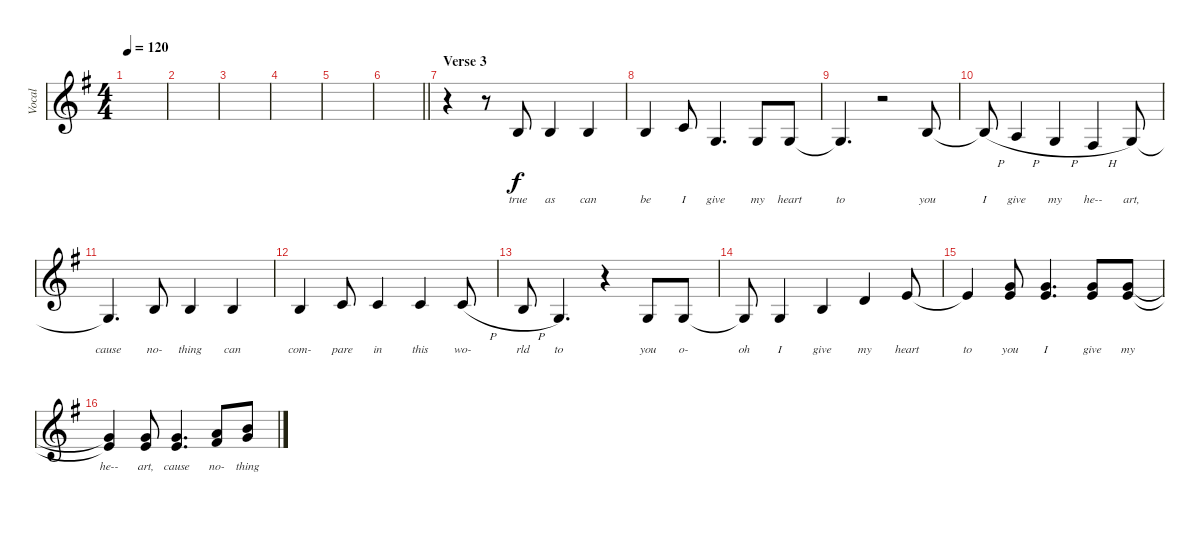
\track ("Vocal" "Vocal") {instrument clarinet}
\staff {score}
\tuning (E4 B3 G3 D3 A2 E2) {hide}
\ts (4 4)
\tempo 120
\clef g2
\ks g
|
|
|
|
|
\barLineRight lightlight
|
\section ("" "Verse 3")
r.4 r.8 0.2.8{lyrics (0 "true") lyrics (1 "") lyrics (2 "") lyrics (3 "") lyrics (4 "")} 0.2.4{lyrics (0 "as") lyrics (1 "") lyrics (2 "") lyrics (3 "") lyrics (4 "")} 0.2.4{lyrics (0 "can") lyrics (1 "") lyrics (2 "") lyrics (3 "") lyrics (4 "")} |
0.2.4{lyrics (0 "be") lyrics (1 "") lyrics (2 "") lyrics (3 "") lyrics (4 "")} 1.2.8{lyrics (0 "I") lyrics (1 "") lyrics (2 "") lyrics (3 "") lyrics (4 "")} 0.3.4{d lyrics (0 "give") lyrics (1 "") lyrics (2 "") lyrics (3 "") lyrics (4 "")} 0.3.8{lyrics (0 "my") lyrics (1 "") lyrics (2 "") lyrics (3 "") lyrics (4 "")} 0.3.8{lyrics (0 "heart") lyrics (1 "") lyrics (2 "") lyrics (3 "") lyrics (4 "")} |
0.3{t}.4{d lyrics (0 "to") lyrics (1 "") lyrics (2 "") lyrics (3 "") lyrics (4 "")} r.2 9.4.8{lyrics (0 "you") lyrics (1 "") lyrics (2 "") lyrics (3 "") lyrics (4 "")} |
9.4{h t}.8{lyrics (0 "I") lyrics (1 "") lyrics (2 "") lyrics (3 "") lyrics (4 "")} 7.4{h}.4{lyrics (0 "give") lyrics (1 "") lyrics (2 "") lyrics (3 "") lyrics (4 "")} 5.4{h}.4{lyrics (0 "my") lyrics (1 "") lyrics (2 "") lyrics (3 "") lyrics (4 "")} 4.4{h}.4{lyrics (0 "he--") lyrics (1 "") lyrics (2 "") lyrics (3 "") lyrics (4 "")} 5.4.8{lyrics (0 "art,") lyrics (1 "") lyrics (2 "") lyrics (3 "") lyrics (4 "")} |
5.4{t}.4{d lyrics (0 "cause") lyrics (1 "") lyrics (2 "") lyrics (3 "") lyrics (4 "")} 0.2.8{lyrics (0 "no-") lyrics (1 "") lyrics (2 "") lyrics (3 "") lyrics (4 "")} 0.2.4{lyrics (0 "thing") lyrics (1 "") lyrics (2 "") lyrics (3 "") lyrics (4 "")} 0.2.4{lyrics (0 "can") lyrics (1 "") lyrics (2 "") lyrics (3 "") lyrics (4 "")} |
0.2.4{lyrics (0 "com-") lyrics (1 "") lyrics (2 "") lyrics (3 "") lyrics (4 "")} 1.2.8{lyrics (0 "pare") lyrics (1 "") lyrics (2 "") lyrics (3 "") lyrics (4 "")} 1.2.4{lyrics (0 "in") lyrics (1 "") lyrics (2 "") lyrics (3 "") lyrics (4 "")} 1.2.4{lyrics (0 "this") lyrics (1 "") lyrics (2 "") lyrics (3 "") lyrics (4 "")} 5.3{h}.8{lyrics (0 "wo-") lyrics (1 "") lyrics (2 "") lyrics (3 "") lyrics (4 "")} |
4.3{h}.8{lyrics (0 "rld") lyrics (1 "") lyrics (2 "") lyrics (3 "") lyrics (4 "")} 0.3.4{d lyrics (0 "to") lyrics (1 "") lyrics (2 "") lyrics (3 "") lyrics (4 "")} r.4 0.3.8{lyrics (0 "you") lyrics (1 "") lyrics (2 "") lyrics (3 "") lyrics (4 "")} 0.3.8{lyrics (0 "o-") lyrics (1 "") lyrics (2 "") lyrics (3 "") lyrics (4 "")} |
0.3{t}.8{lyrics (0 "oh") lyrics (1 "") lyrics (2 "") lyrics (3 "") lyrics (4 "")} 0.3.4{lyrics (0 "I") lyrics (1 "") lyrics (2 "") lyrics (3 "") lyrics (4 "")} 0.2.4{lyrics (0 "give") lyrics (1 "") lyrics (2 "") lyrics (3 "") lyrics (4 "")} 3.2.4{lyrics (0 "my") lyrics (1 "") lyrics (2 "") lyrics (3 "") lyrics (4 "")} 0.1.8{lyrics (0 "heart") lyrics (1 "") lyrics (2 "") lyrics (3 "") lyrics (4 "")} |
0.1{t}.4{lyrics (0 "to") lyrics (1 "") lyrics (2 "") lyrics (3 "") lyrics (4 "")} (0.1 8.2).8{lyrics (0 "you") lyrics (1 "") lyrics (2 "") lyrics (3 "") lyrics (4 "")} (0.1 8.2).4{d lyrics (0 "I") lyrics (1 "") lyrics (2 "") lyrics (3 "") lyrics (4 "")} (0.1 8.2).8{lyrics (0 "give") lyrics (1 "") lyrics (2 "") lyrics (3 "") lyrics (4 "")} (0.1 8.2).8{lyrics (0 "my") lyrics (1 "") lyrics (2 "") lyrics (3 "") lyrics (4 "")} |
(0.1{t} 8.2{t}).4{lyrics (0 "he--") lyrics (1 "") lyrics (2 "") lyrics (3 "") lyrics (4 "")} (0.1 8.2).8{lyrics (0 "art,") lyrics (1 "") lyrics (2 "") lyrics (3 "") lyrics (4 "")} (0.1 8.2).4{d lyrics (0 "cause") lyrics (1 "") lyrics (2 "") lyrics (3 "") lyrics (4 "")} (2.1 10.2).8{lyrics (0 "no-") lyrics (1 "") lyrics (2 "") lyrics (3 "") lyrics (4 "")} (3.1 12.2).8{lyrics (0 "thing") lyrics (1 "") lyrics (2 "") lyrics (3 "") lyrics (4 "")}
